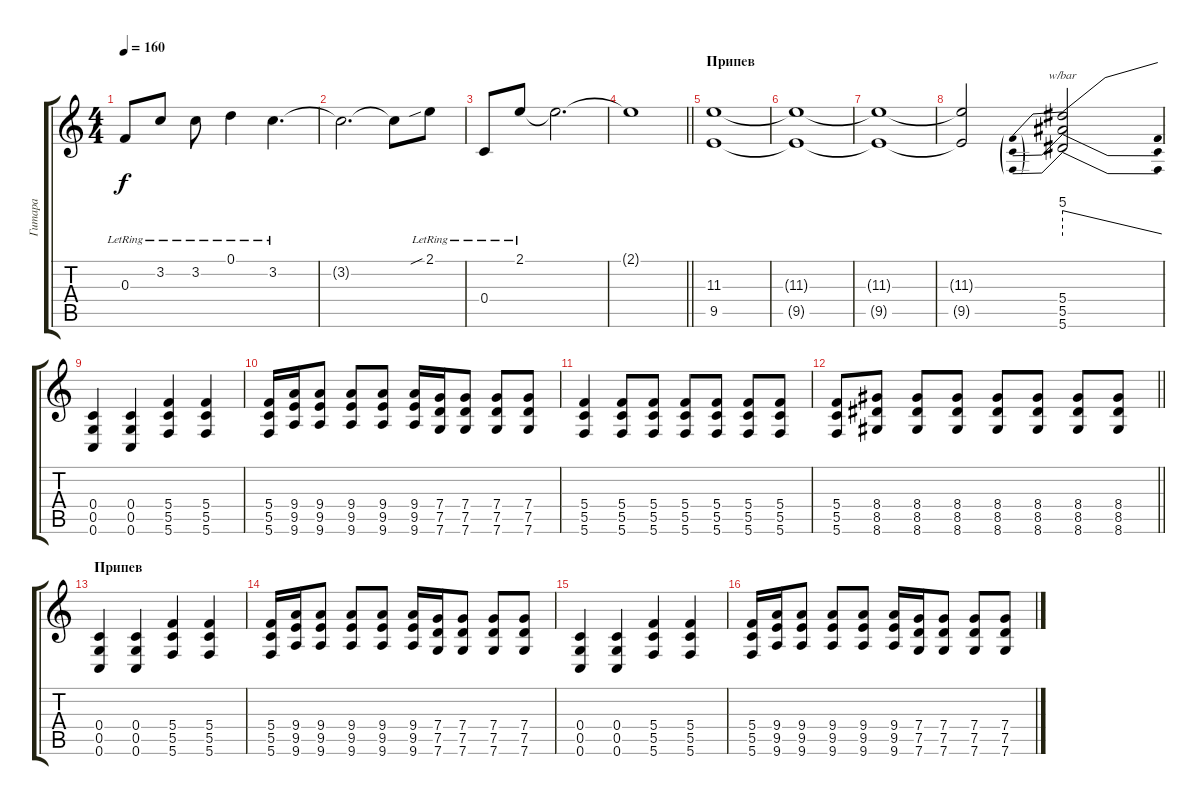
\track ("Гитара" "Гитара") {instrument distortionguitar}
\staff {score tabs}
\tuning (D4 A3 F3 C3 G2 C2) {hide}
\ts (4 4)
\tempo 160
\clef g2
\ks c
0.3{lr}.8{dy f} 3.2{lr}.8 3.2{lr}.8 0.1{lr}.4 3.2{lr}.4{d} |
3.2{t}.2{d} 3.2{t}.8 2.1{sib lr}.8 |
0.4{lr}.8 2.1{lr}.8 2.1{t}.2{d} |
\barLineRight lightlight
2.1{t}.1 |
\section ("" "Припев")
(11.3 9.5).1{instrument distortionguitar} |
(11.3{t} 9.5{t}).1 |
(11.3{t} 9.5{t}).1 |
(11.3{t} 9.5{t}).2 (5.4 5.5 5.6).2{tbe (predivedive default 0 20 60 0)} |
(0.4 0.5 0.6).4 (0.4 0.5 0.6).4 (5.4 5.5 5.6).4 (5.4 5.5 5.6).4 |
(5.4 5.5 5.6).16 (9.4 9.5 9.6).16 (9.4 9.5 9.6).8 (9.4 9.5 9.6).8 (9.4 9.5 9.6).8 (9.4 9.5 9.6).16 (7.4 7.5 7.6).16 (7.4 7.5 7.6).8 (7.4 7.5 7.6).8 (7.4 7.5 7.6).8 |
(5.4 5.5 5.6).4 (5.4 5.5 5.6).8 (5.4 5.5 5.6).8 (5.4 5.5 5.6).8 (5.4 5.5 5.6).8 (5.4 5.5 5.6).8 (5.4 5.5 5.6).8 |
\barLineRight lightlight
(5.4 5.5 5.6).8 (8.4 8.5 8.6).8 (8.4 8.5 8.6).8 (8.4 8.5 8.6).8 (8.4 8.5 8.6).8 (8.4 8.5 8.6).8 (8.4 8.5 8.6).8 (8.4 8.5 8.6).8 |
\section ("" "Припев")
(0.4 0.5 0.6).4 (0.4 0.5 0.6).4 (5.4 5.5 5.6).4 (5.4 5.5 5.6).4 |
(5.4 5.5 5.6).16 (9.4 9.5 9.6).16 (9.4 9.5 9.6).8 (9.4 9.5 9.6).8 (9.4 9.5 9.6).8 (9.4 9.5 9.6).16 (7.4 7.5 7.6).16 (7.4 7.5 7.6).8 (7.4 7.5 7.6).8 (7.4 7.5 7.6).8 |
(0.4 0.5 0.6).4 (0.4 0.5 0.6).4 (5.4 5.5 5.6).4 (5.4 5.5 5.6).4 |
(5.4 5.5 5.6).16 (9.4 9.5 9.6).16 (9.4 9.5 9.6).8 (9.4 9.5 9.6).8 (9.4 9.5 9.6).8 (9.4 9.5 9.6).16 (7.4 7.5 7.6).16 (7.4 7.5 7.6).8 (7.4 7.5 7.6).8 (7.4 7.5 7.6).8
